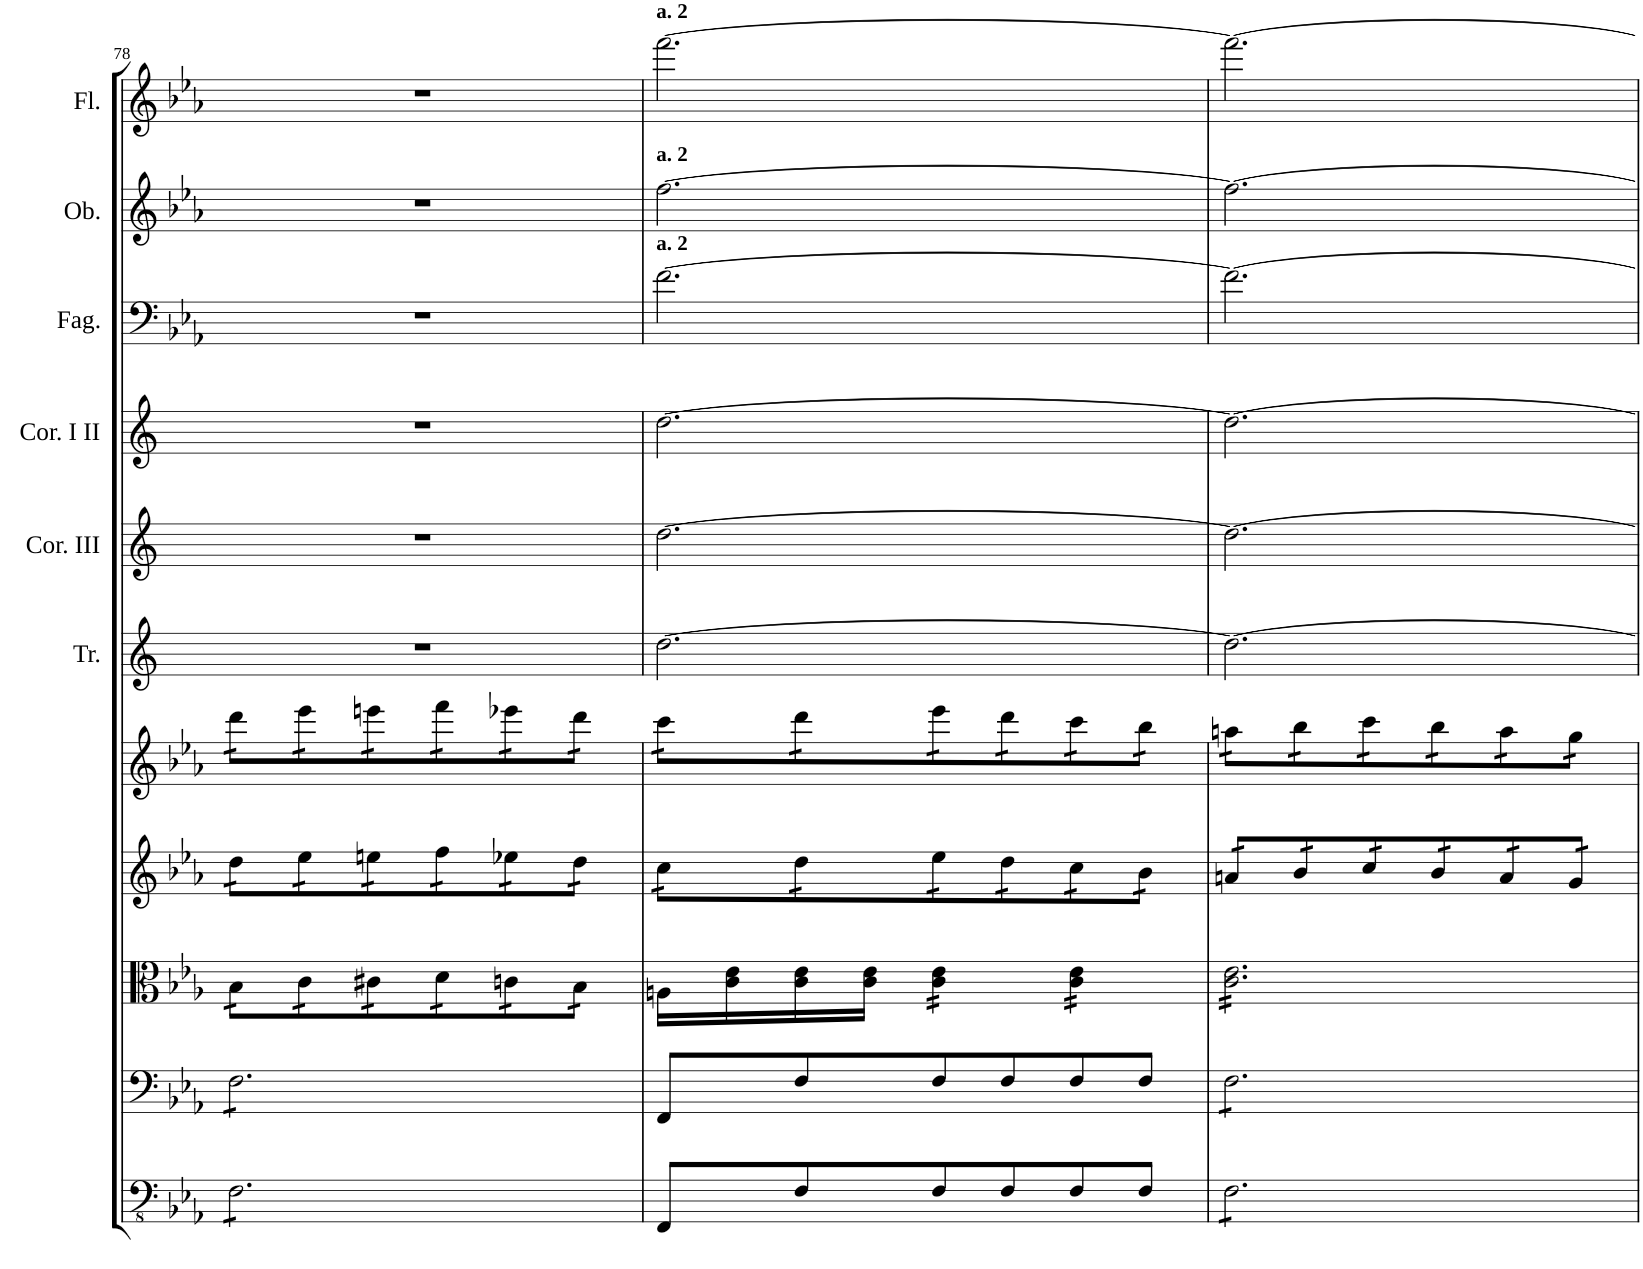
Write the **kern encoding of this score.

**kern	**kern	**kern	**kern	**kern	**kern	**kern	**kern	**kern	**kern	**kern
*part11	*part10	*part9	*part8	*part7	*part6	*part5	*part4	*part3	*part2	*part1
*staff11	*staff10	*staff9	*staff8	*staff7	*staff6	*staff5	*staff4	*staff3	*staff2	*staff1
*I"Basso	*I"Violoncello	*I"Viola	*I"Violino II	*I"Violino I	*I"Trombe in Es	*I"Corno in Es III	*I"Corni in Es I II	*I"Fagotti	*I"Oboi	*I"Flauti
*	*	*	*	*	*I'Tr.	*I'Cor. III	*I'Cor. I II	*I'Fag.	*I'Ob.	*I'Fl.
!!LO:PB:g=z
*clefFv4	*clefF4	*clefC3	*clefG2	*clefG2	*clefG2	*clefG2	*clefG2	*clefF4	*clefG2	*clefG2
*	*	*	*	*	*Trd-2c-3	*Trd5c9	*Trd5c9	*	*	*
*k[b-e-a-]	*k[b-e-a-]	*k[b-e-a-]	*k[b-e-a-]	*k[b-e-a-]	*k[]	*k[]	*k[]	*k[b-e-a-]	*k[b-e-a-]	*k[b-e-a-]
*M3/4	*M3/4	*M3/4	*M3/4	*M3/4	*M3/4	*M3/4	*M3/4	*M3/4	*M3/4	*M3/4
=78	=78	=78	=78	=78	=78	=78	=78	=78	=78	=78
*tremolo	*	*	*	*	*	*	*	*	*	*
*	*tremolo	*	*	*	*	*	*	*	*	*
*	*	*tremolo	*	*	*	*	*	*	*	*
*	*	*	*tremolo	*	*	*	*	*	*	*
*	*	*	*	*tremolo	*	*	*	*	*	*
8FF\L	8F\L	16B-\LL	16dd\LL	16ddd\LL	2.r	2.r	2.r	2.r	2.r	2.r
.	.	16B-\	16dd\	16ddd\	.	.	.	.	.	.
8FF\	8F\	16c\	16ee-\	16eee-\	.	.	.	.	.	.
.	.	16c\	16ee-\	16eee-\	.	.	.	.	.	.
8FF\	8F\	16c#X\	16een\	16eeen\	.	.	.	.	.	.
.	.	16c#X\	16een\	16eeen\	.	.	.	.	.	.
8FF\	8F\	16d\	16ff\	16fff\	.	.	.	.	.	.
.	.	16d\	16ff\	16fff\	.	.	.	.	.	.
8FF\	8F\	16cn\	16ee-X\	16eee-X\	.	.	.	.	.	.
.	.	16cn\	16ee-X\	16eee-X\	.	.	.	.	.	.
8FF\J	8F\J	16B-\	16dd\	16ddd\	.	.	.	.	.	.
*	*Xtremolo	*	*	*	*	*	*	*	*	*
*Xtremolo	*	*	*	*	*	*	*	*	*	*
.	.	16B-\JJ	16dd\JJ	16ddd\JJ	.	.	.	.	.	.
*	*	*Xtremolo	*	*	*	*	*	*	*	*
=79	=79	=79	=79	=79	=79	=79	=79	=79	=79	=79
!	!	!	!	!	!	!	!	!	!	!LO:TX:a:B:t=a. 2
!	!	!	!	!	!	!	!	!	!LO:TX:a:B:t=a. 2	!
!	!	!	!	!	!	!	!	!LO:TX:a:B:t=a. 2	!	!
8FFF/L	8FF/L	16An\LL	16cc\LL	16ccc\LL	[2.dd\	[2.dd\	[2.dd\	[2.f\	[2.ff\	[2.fff\
.	.	16c\ 16e-\	16cc\	16ccc\	.	.	.	.	.	.
8FF/	8F/	16c\ 16e-\	16dd\	16ddd\	.	.	.	.	.	.
.	.	16c\ 16e-\JJ	16dd\	16ddd\	.	.	.	.	.	.
*	*	*tremolo	*	*	*	*	*	*	*	*
8FF/	8F/	16c\ 16e-\LL	16ee-\	16eee-\	.	.	.	.	.	.
.	.	16c\ 16e-\	16ee-\	16eee-\	.	.	.	.	.	.
8FF/	8F/	16c\ 16e-\	16dd\	16ddd\	.	.	.	.	.	.
.	.	16c\ 16e-\JJ	16dd\	16ddd\	.	.	.	.	.	.
8FF/	8F/	16c\ 16e-\LL	16cc\	16ccc\	.	.	.	.	.	.
.	.	16c\ 16e-\	16cc\	16ccc\	.	.	.	.	.	.
8FF/J	8F/J	16c\ 16e-\	16b-\	16bb-\	.	.	.	.	.	.
.	.	16c\ 16e-\JJ	16b-\JJ	16bb-\JJ	.	.	.	.	.	.
=80	=80	=80	=80	=80	=80	=80	=80	=80	=80	=80
*tremolo	*	*	*	*	*	*	*	*	*	*
*	*tremolo	*	*	*	*	*	*	*	*	*
8FF\L	8F\L	16c\ 16e-\LL	16an/LL	16aan\LL	2.dd\_	2.dd\_	2.dd\_	2.f\_	2.ff\_	2.fff\_
.	.	16c\ 16e-\	16an/	16aan\	.	.	.	.	.	.
8FF\	8F\	16c\ 16e-\	16b-/	16bb-\	.	.	.	.	.	.
.	.	16c\ 16e-\	16b-/	16bb-\	.	.	.	.	.	.
8FF\	8F\	16c\ 16e-\	16cc/	16ccc\	.	.	.	.	.	.
.	.	16c\ 16e-\	16cc/	16ccc\	.	.	.	.	.	.
8FF\	8F\	16c\ 16e-\	16b-/	16bb-\	.	.	.	.	.	.
.	.	16c\ 16e-\	16b-/	16bb-\	.	.	.	.	.	.
8FF\	8F\	16c\ 16e-\	16a/	16aa\	.	.	.	.	.	.
.	.	16c\ 16e-\	16a/	16aa\	.	.	.	.	.	.
8FF\J	8F\J	16c\ 16e-\	16g/	16gg\	.	.	.	.	.	.
*	*Xtremolo	*	*	*	*	*	*	*	*	*
*Xtremolo	*	*	*	*	*	*	*	*	*	*
.	.	16c\ 16e-\JJ	16g/JJ	16gg\JJ	.	.	.	.	.	.
*	*	*	*	*Xtremolo	*	*	*	*	*	*
*	*	*	*Xtremolo	*	*	*	*	*	*	*
*	*	*Xtremolo	*	*	*	*	*	*	*	*
=	=	=	=	=	=	=	=	=	=	=
*-	*-	*-	*-	*-	*-	*-	*-	*-	*-	*-
